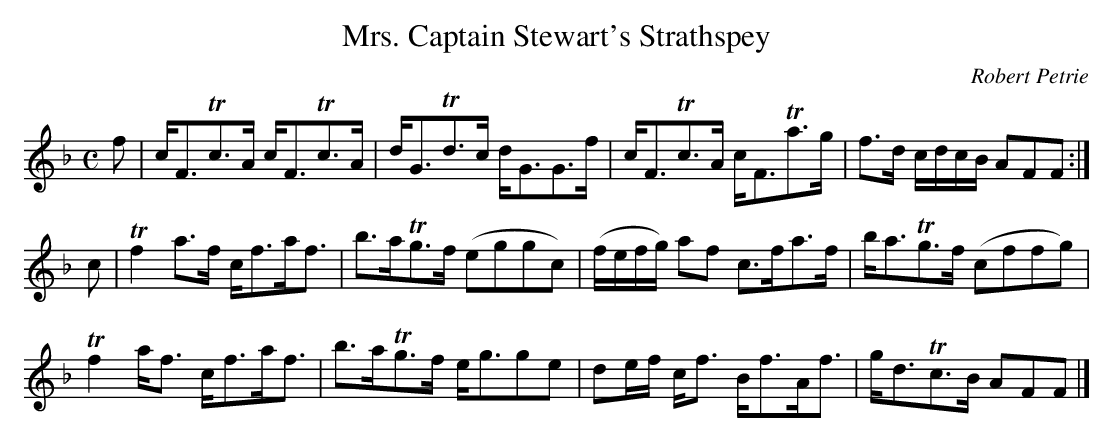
X:1
T:Mrs. Captain Stewart's Strathspey
C:Robert Petrie
L:1/8
M:C
K:F
f| c<FTc>A c<FTc>A|d<GTd>c  d<GG>f|c<FTc>A    c<FTa>g  |f>d c/d/c/B/ AFF  :|
c|Tf2 a>f  c<fa<f |b>aTg>f (eggc) |(f/e/f/g/) af c>fa>f|b<aTg>f     (cffg) |
  Tf2 a<f  c<fa<f |b>aTg>f  e<gge |de/f/ c<f  B<fA<f   |g<dTc>B      AFF  |]
